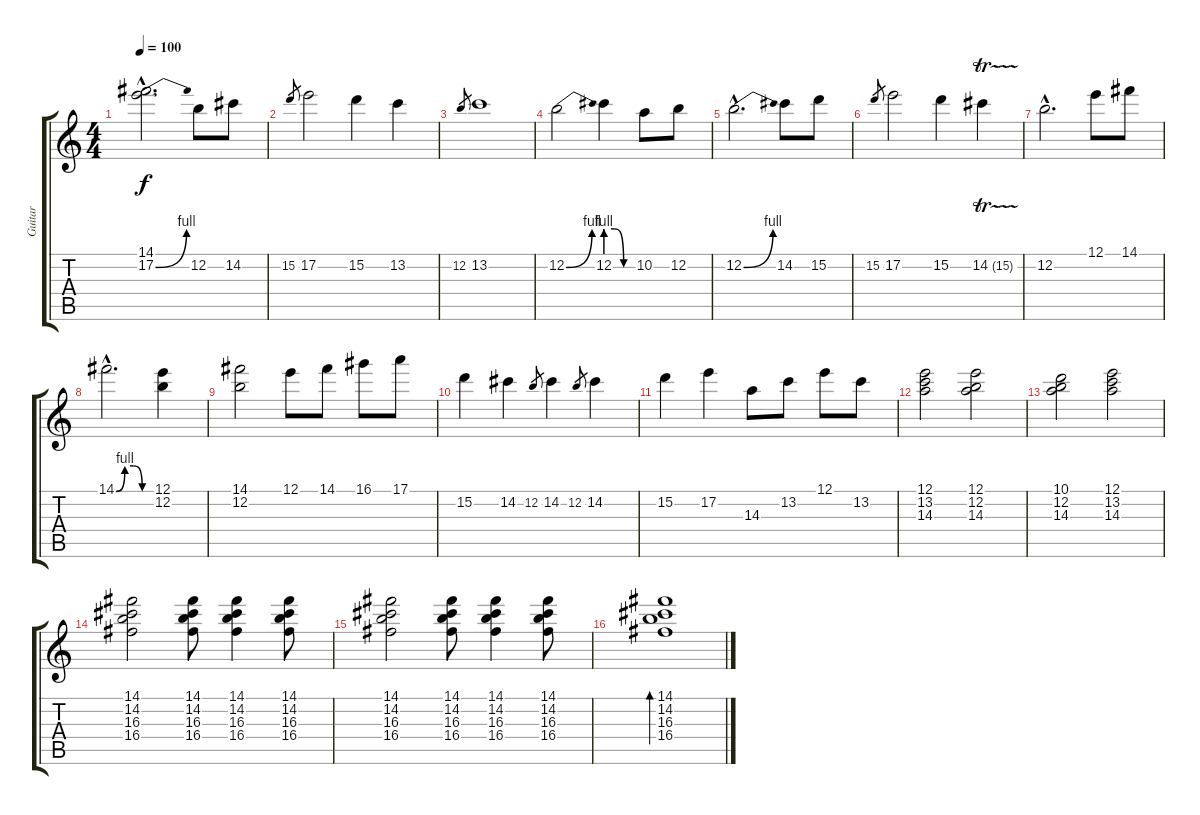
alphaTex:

\track ("Guitar" "Guitar") {instrument acousticguitarnylon}
\staff {score tabs}
\tuning (E4 B3 G3 D3 A2 E2) {hide}
\ts (4 4)
\tempo 100
\clef g2
\ks c
(14.1{hac} 17.2{be (bend 0 0 60 4) hac}).2{d dy f} 12.2.8 14.2.8 |
15.2.8{gr} 17.2.2 15.2.4 13.2.4 |
12.2.8{gr} 13.2.1 |
12.2{be (bend 0 0 60 4)}.2 12.2{be (custom 0 4 20 4 40 0 60 0)}.4 10.2.8 12.2.8 |
12.2{be (bend 0 0 60 4) hac}.2{d} 14.2.8 15.2.8 |
15.2.8{gr} 17.2.2 15.2.4 14.2{tr (15 32)}.4 |
12.2{hac}.2{d} 12.1.8 14.1.8 |
14.1{be (custom 0 0 15 4 30 4 45 0 60 0) hac}.2{d} (12.1 12.2).4 |
(14.1 12.2).2 12.1.8 14.1.8 16.1.8 17.1.8 |
15.2.4 14.2.4 12.2.8{gr} 14.2.4 12.2.8{gr} 14.2.4 |
15.2.4 17.2.4 14.3.8 13.2.8 12.1.8 13.2.8 |
(12.1 13.2 14.3).2 (12.1 12.2 14.3).2 |
(10.1 12.2 14.3).2 (12.1 13.2 14.3).2 |
(14.1 14.2 16.3 16.4).2 (14.1 14.2 16.3 16.4).8 (14.1 14.2 16.3 16.4).4 (14.1 14.2 16.3 16.4).8 |
(14.1 14.2 16.3 16.4).2 (14.1 14.2 16.3 16.4).8 (14.1 14.2 16.3 16.4).4 (14.1 14.2 16.3 16.4).8 |
(14.1 14.2 16.3 16.4).1{bd 240}
